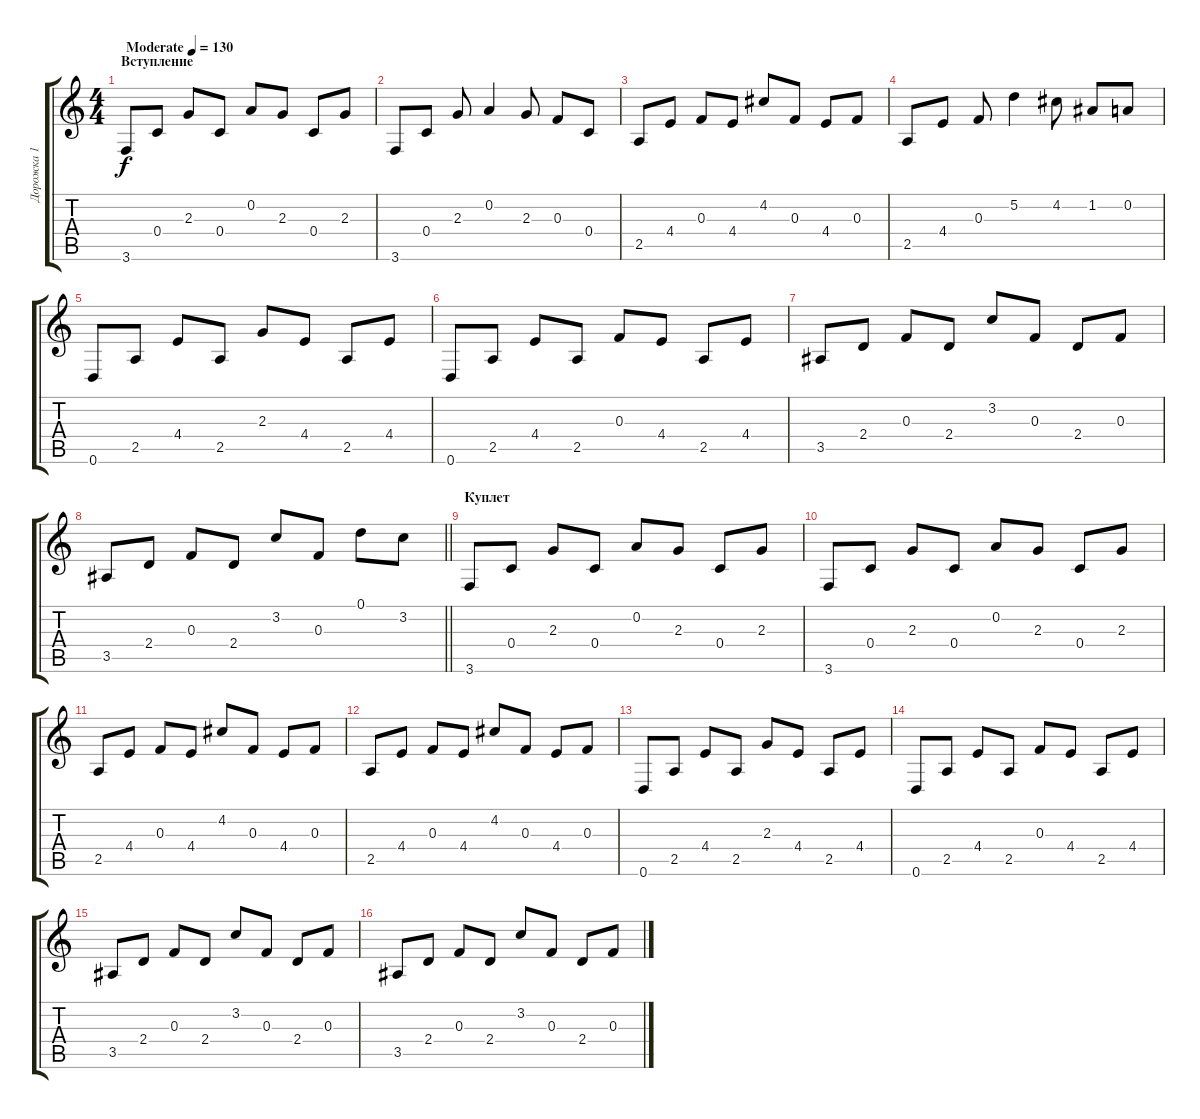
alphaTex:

\track ("Дорожка 1" "Дорожка 1") {instrument acousticguitarsteel}
\staff {score tabs}
\tuning (D4 A3 F3 C3 G2 D2) {hide}
\ts (4 4)
\section ("" "Вступление")
\tempo (130 "Moderate")
\clef g2
\ks c
3.6.8{dy f instrument acousticguitarsteel} 0.4.8 2.3.8 0.4.8 0.2.8 2.3.8 0.4.8 2.3.8 |
3.6.8 0.4.8 2.3.8 0.2.4 2.3.8 0.3.8 0.4.8 |
2.5.8 4.4.8 0.3.8 4.4.8 4.2.8 0.3.8 4.4.8 0.3.8 |
2.5.8 4.4.8 0.3.8 5.2.4 4.2.8 1.2.8 0.2.8 |
0.6.8 2.5.8 4.4.8 2.5.8 2.3.8 4.4.8 2.5.8 4.4.8 |
0.6.8 2.5.8 4.4.8 2.5.8 0.3.8 4.4.8 2.5.8 4.4.8 |
3.5.8 2.4.8 0.3.8 2.4.8 3.2.8 0.3.8 2.4.8 0.3.8 |
\barLineRight lightlight
3.5.8 2.4.8 0.3.8 2.4.8 3.2.8 0.3.8 0.1.8 3.2.8 |
\section ("" "Куплет")
3.6.8 0.4.8 2.3.8 0.4.8 0.2.8 2.3.8 0.4.8 2.3.8 |
3.6.8 0.4.8 2.3.8 0.4.8 0.2.8 2.3.8 0.4.8 2.3.8 |
2.5.8 4.4.8 0.3.8 4.4.8 4.2.8 0.3.8 4.4.8 0.3.8 |
2.5.8 4.4.8 0.3.8 4.4.8 4.2.8 0.3.8 4.4.8 0.3.8 |
0.6.8 2.5.8 4.4.8 2.5.8 2.3.8 4.4.8 2.5.8 4.4.8 |
0.6.8 2.5.8 4.4.8 2.5.8 0.3.8 4.4.8 2.5.8 4.4.8 |
3.5.8 2.4.8 0.3.8 2.4.8 3.2.8 0.3.8 2.4.8 0.3.8 |
3.5.8 2.4.8 0.3.8 2.4.8 3.2.8 0.3.8 2.4.8 0.3.8
